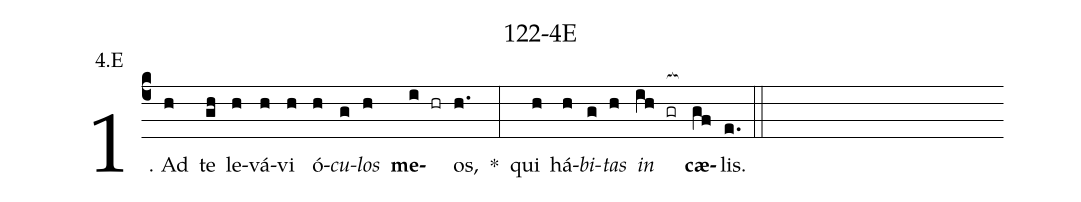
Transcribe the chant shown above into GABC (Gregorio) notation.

name: 122-4E;
annotation: 4.E;
%%
(c4)1. Ad(h) te(gh) le(h)vá(h)vi(h) ó(h)<i>cu</i>(g)<i>los</i>(h) <b>me</b>(i hr)os,(h.) *(:) qui(h) há(h)<i>bi</i>(g)<i>tas</i>(h) <i>in</i>(ih gr[ocb:1{]) <b>cæ</b>(gf[ocb:0}])lis.(e.) (::)
